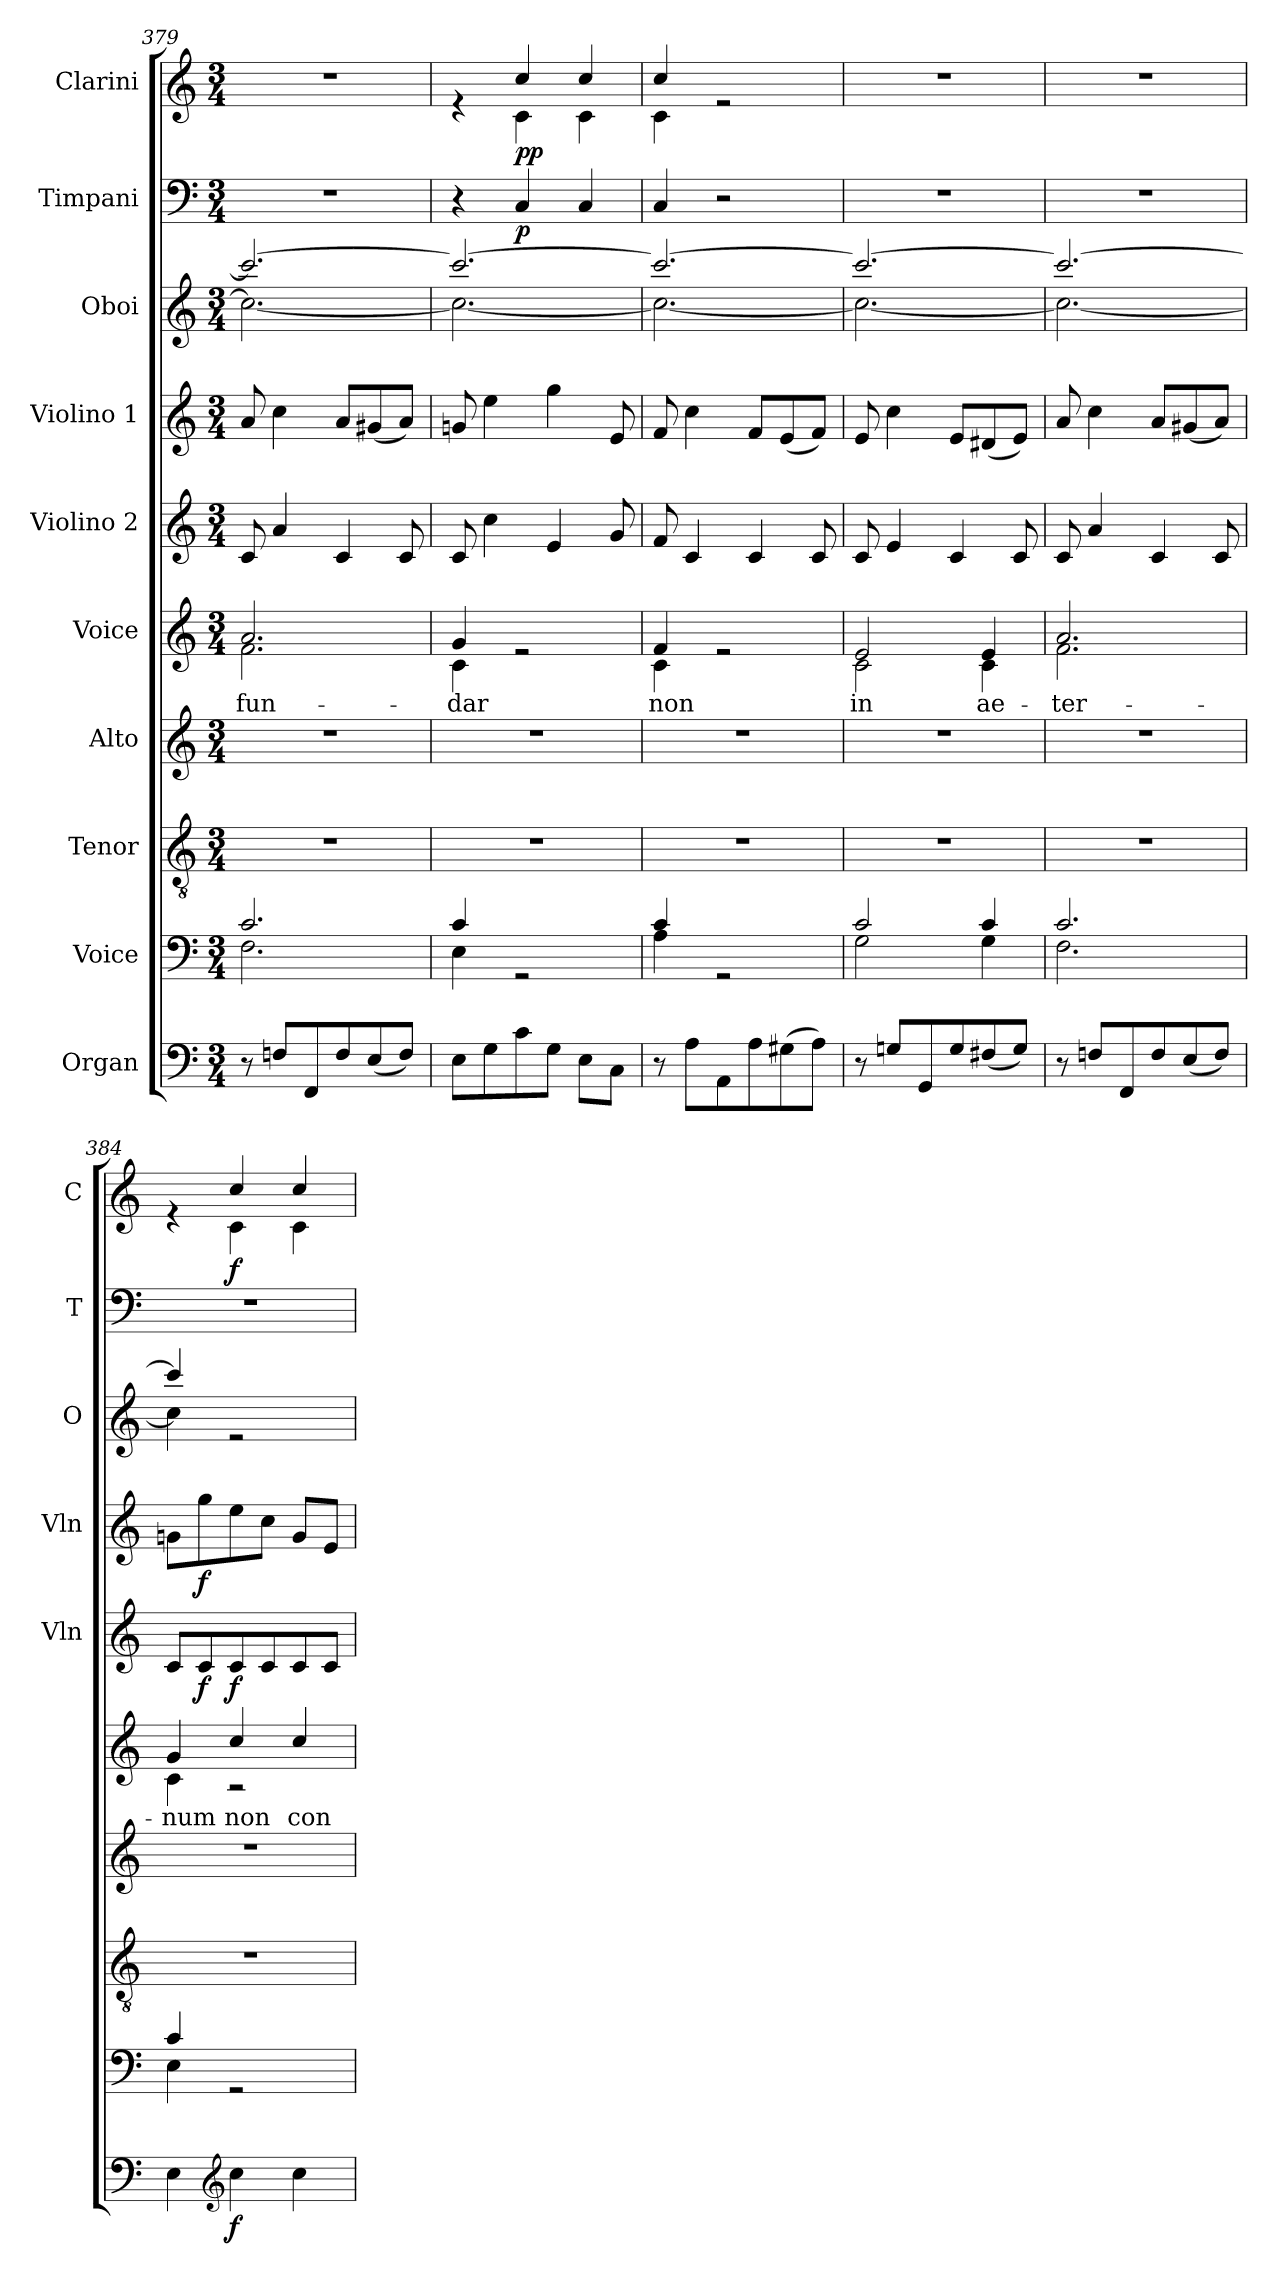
**kern	**dynam	**kern	**kern	**kern	**kern	**text	**dynam	**kern	**dynam	**kern	**dynam	**kern	**kern	**dynam	**kern	**dynam
*part10	*part10	*part9	*part8	*part7	*part6	*part6	*part6	*part5	*part5	*part4	*part4	*part3	*part2	*part2	*part1	*part1
*staff10	*staff10	*staff9	*staff8	*staff7	*staff6	*staff6	*staff6	*staff5	*staff5	*staff4	*staff4	*staff3	*staff2	*staff2	*staff1	*staff1
*I"Organ	*	*I"Voice	*I"Tenor	*I"Alto	*I"Voice	*	*	*I"Violino 2	*	*I"Violino 1	*	*I"Oboi	*I"Timpani	*	*I"Clarini	*
*	*	*	*	*	*	*	*	*I'Vln	*	*I'Vln	*	*I'O	*I'T	*	*I'C	*
*clefF4	*	*clefF4	*clefGv2	*clefG2	*clefG2	*	*	*clefG2	*	*clefG2	*	*clefG2	*clefF4	*	*clefG2	*
*k[]	*	*k[]	*k[]	*k[]	*k[]	*	*	*k[]	*	*k[]	*	*k[]	*k[]	*	*k[]	*
*M3/4	*	*M3/4	*M3/4	*M3/4	*M3/4	*	*	*M3/4	*	*M3/4	*	*M3/4	*M3/4	*	*M3/4	*
=379	=379	=379	=379	=379	=379	=379	=379	=379	=379	=379	=379	=379	=379	=379	=379	=379
*	*	*^	*	*	*	*	*	*	*	*	*	*	*	*	*	*
!	!	!	!	!	!	!	!LO:LY:b	!	!	!	!	!	!	!	!	!	!
*	*	*	*	*	*	*^	*	*	*	*	*	*	*^	*	*	*	*
8r	.	2.c/	2.F\	2.r	2.r	2.a/	2.f\	-fun-	.	8c/	.	8a/	.	2.ccc/_	2.cc\_	2.r	.	2.r	.
8Fn/L	.	.	.	.	.	.	.	.	.	4a/	.	4cc\	.	.	.	.	.	.	.
8FF/	.	.	.	.	.	.	.	.	.	.	.	.	.	.	.	.	.	.	.
8F/	.	.	.	.	.	.	.	.	.	4c/	.	8a/L	.	.	.	.	.	.	.
(8E/	.	.	.	.	.	.	.	.	.	.	.	(8g#X/	.	.	.	.	.	.	.
8F/J)	.	.	.	.	.	.	.	.	.	8c/	.	8a/J)	.	.	.	.	.	.	.
!!LO:LB:g=z
=380	=380	=380	=380	=380	=380	=380	=380	=380	=380	=380	=380	=380	=380	=380	=380	=380	=380	=380	=380
!	!	!	!	!	!	!	!	!LO:LY:b	!	!	!	!	!	!	!	!	!	!	!
*	*	*	*	*	*	*	*	*	*	*	*	*	*	*	*	*	*	*^	*
8E\L	.	4c/	4E\	2.r	2.r	4g/	4c\	-dar	.	8c/	.	8gn/	.	2.ccc/_	2.cc\_	4r	.	4re	4ryy	.
8G\	.	.	.	.	.	.	.	.	.	4cc\	.	4ee\	.	.	.	.	.	.	.	.
!	!	!	!	!	!	!	!	!	!	!	!	!	!	!	!	!	!LO:DY:b	!	!	!LO:DY:b
!	!	!	!	!	!	!	!	!	!	!	!	!	!	!	!	!	!	!	!	!LO:DY:n=1:b
8c\	.	2rGG	2ryy	.	.	2re	2ryy	.	.	.	.	.	.	.	.	4C/	p	4cc/	4c\	p p
8G\J	.	.	.	.	.	.	.	.	.	4e/	.	4gg\	.	.	.	.	.	.	.	.
8E\L	.	.	.	.	.	.	.	.	.	.	.	.	.	.	.	4C/	.	4cc/	4c\	.
8C\J	.	.	.	.	.	.	.	.	.	8g/	.	8e/	.	.	.	.	.	.	.	.
=381	=381	=381	=381	=381	=381	=381	=381	=381	=381	=381	=381	=381	=381	=381	=381	=381	=381	=381	=381	=381
!	!	!	!	!	!	!	!	!LO:LY:b	!	!	!	!	!	!	!	!	!	!	!	!
8r	.	4c/	4A\	2.r	2.r	4f/	4c\	non	.	8f/	.	8f/	.	2.ccc/_	2.cc\_	4C/	.	4cc/	4c\	.
8A\L	.	.	.	.	.	.	.	.	.	4c/	.	4cc\	.	.	.	.	.	.	.	.
8AA\	.	2rGG	2ryy	.	.	2re	2ryy	.	.	.	.	.	.	.	.	2r	.	2re	2ryy	.
8A\	.	.	.	.	.	.	.	.	.	4c/	.	8f/L	.	.	.	.	.	.	.	.
(8G#X\	.	.	.	.	.	.	.	.	.	.	.	(8e/	.	.	.	.	.	.	.	.
8A\J)	.	.	.	.	.	.	.	.	.	8c/	.	8f/J)	.	.	.	.	.	.	.	.
*	*	*	*	*	*	*	*	*	*	*	*	*	*	*	*	*	*	*v	*v	*
=382	=382	=382	=382	=382	=382	=382	=382	=382	=382	=382	=382	=382	=382	=382	=382	=382	=382	=382	=382
!	!	!	!	!	!	!	!	!LO:LY:b	!	!	!	!	!	!	!	!	!	!	!
8r	.	2c/	2G\	2.r	2.r	2e/	2c\	in	.	8c/	.	8e/	.	2.ccc/_	2.cc\_	2.r	.	2.r	.
8Gn/L	.	.	.	.	.	.	.	.	.	4e/	.	4cc\	.	.	.	.	.	.	.
8GG/	.	.	.	.	.	.	.	.	.	.	.	.	.	.	.	.	.	.	.
8G/	.	.	.	.	.	.	.	.	.	4c/	.	8e/L	.	.	.	.	.	.	.
!	!	!	!	!	!	!	!	!LO:LY:b	!	!	!	!	!	!	!	!	!	!	!
(8F#X/	.	4c/	4G\	.	.	4e/	4c\	ae-	.	.	.	(8d#X/	.	.	.	.	.	.	.
8G/J)	.	.	.	.	.	.	.	.	.	8c/	.	8e/J)	.	.	.	.	.	.	.
=383	=383	=383	=383	=383	=383	=383	=383	=383	=383	=383	=383	=383	=383	=383	=383	=383	=383	=383	=383
!	!	!	!	!	!	!	!	!LO:LY:b	!	!	!	!	!	!	!	!	!	!	!
8r	.	2.c/	2.F\	2.r	2.r	2.a/	2.f\	-ter-	.	8c/	.	8a/	.	2.ccc/_	2.cc\_	2.r	.	2.r	.
8Fn/L	.	.	.	.	.	.	.	.	.	4a/	.	4cc\	.	.	.	.	.	.	.
8FF/	.	.	.	.	.	.	.	.	.	.	.	.	.	.	.	.	.	.	.
8F/	.	.	.	.	.	.	.	.	.	4c/	.	8a/L	.	.	.	.	.	.	.
(8E/	.	.	.	.	.	.	.	.	.	.	.	(8g#X/	.	.	.	.	.	.	.
8F/J)	.	.	.	.	.	.	.	.	.	8c/	.	8a/J)	.	.	.	.	.	.	.
=384	=384	=384	=384	=384	=384	=384	=384	=384	=384	=384	=384	=384	=384	=384	=384	=384	=384	=384	=384
!	!	!	!	!	!	!	!	!LO:LY:b	!	!	!	!	!	!	!	!	!	!	!
*	*	*	*	*	*	*	*	*	*	*	*	*	*	*	*	*	*	*^	*
4E\	.	4c/	4E\	2.r	2.r	4g/	4c\	-num	.	8c/L	.	8gn\L	.	4ccc/]	4cc\]	2.r	.	4re	4ryy	.
!	!	!	!	!	!	!	!	!	!	!	!LO:DY:b	!	!LO:DY:b	!	!	!	!	!	!	!
.	.	.	.	.	.	.	.	.	.	8c/	f	8gg\	f	.	.	.	.	.	.	.
*clefG2	*	*	*	*	*	*	*	*	*	*	*	*	*	*	*	*	*	*	*	*
!	!LO:DY:b	!	!	!	!	!	!	!LO:LY:b	!LO:DY:b	!	!	!	!	!	!	!	!	!	!	!LO:DY:b
4cc\	f	2rGG	2ryy	.	.	4cc/	2r	non	f	8c/	.	8ee\	.	2re	2ryy	.	.	4cc/	4c\	f
.	.	.	.	.	.	.	.	.	.	8c/	.	8cc\J	.	.	.	.	.	.	.	.
!	!	!	!	!	!	!	!	!LO:LY:b	!	!	!	!	!	!	!	!	!	!	!	!
4cc\	.	.	.	.	.	4cc/	.	con-	.	8c/	.	8g/L	.	.	.	.	.	4cc/	4c\	.
.	.	.	.	.	.	.	.	.	.	8c/J	.	8e/J	.	.	.	.	.	.	.	.
*	*	*v	*v	*	*	*v	*v	*	*	*	*	*	*	*v	*v	*	*	*v	*v	*
=	=	=	=	=	=	=	=	=	=	=	=	=	=	=	=	=
*-	*-	*-	*-	*-	*-	*-	*-	*-	*-	*-	*-	*-	*-	*-	*-	*-
